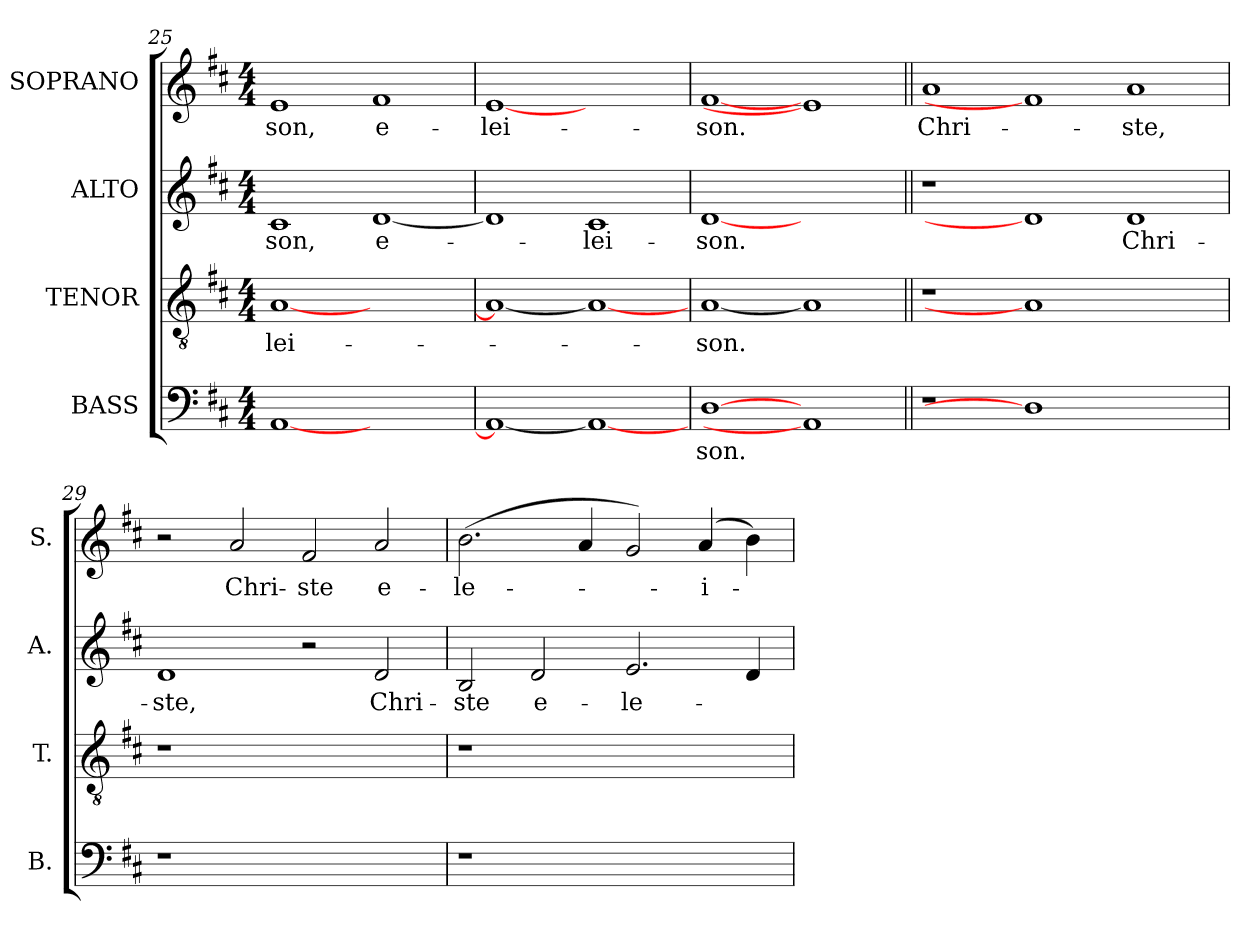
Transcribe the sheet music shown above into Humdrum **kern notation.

**kern	**text	**kern	**text	**kern	**text	**kern	**text
*part4	*part4	*part3	*part3	*part2	*part2	*part1	*part1
*staff4	*staff4	*staff3	*staff3	*staff2	*staff2	*staff1	*staff1
*I"BASS	*	*I"TENOR	*	*I"ALTO	*	*I"SOPRANO	*
*I'B.	*	*I'T.	*	*I'A.	*	*I'S.	*
*clefF4	*	*clefGv2	*	*clefG2	*	*clefG2	*
*	*	*ITrd7c12	*	*	*	*	*
*k[f#c#]	*	*k[f#c#]	*	*k[f#c#]	*	*k[f#c#]	*
*D:	*	*D:	*	*D:	*	*D:	*
*M4/4	*	*M4/4	*	*M4/4	*	*M4/4	*
=25	=25	=25	=25	=25	=25	=25	=25
!	!	!	!LO:LY:b:color=#000000	!	!	!	!
!	!	!	!	!	!LO:LY:b:color=#000000	!	!
!	!	!	!	!	!	!	!LO:LY:b:color=#000000
[1AAi	.	[1AAi	-lei-	1c#i	-son,	1ei	-son,
!	!	!	!	!	!LO:LY:b:color=#000000	!	!
!	!	!	!	!	!	!	!LO:LY:b:color=#000000
1ryy	.	1ryy	.	[1di	e-	1f#i	e-
=26	=26	=26	=26	=26	=26	=26	=26
!	!	!	!	!	!	!	!LO:LY:b:color=#000000
1AAi_	.	1AAi_	.	1di]	.	[1ei	-lei-
!	!	!	!	!	!LO:LY:b:color=#000000	!	!
1AAi_	.	1AAi_	.	1c#i	-lei-	1ryy	.
=27	=27	=27	=27	=27	=27	=27	=27
!	!LO:LY:b:color=#000000	!	!	!	!	!	!
!	!	!	!LO:LY:b:color=#000000	!	!	!	!
!	!	!	!	!	!LO:LY:b:color=#000000	!	!
!	!	!	!	!	!	!	!LO:LY:b:color=#000000
[1Di	-son.	[1AAi	-son.	[1di	-son.	[1f#i	-son.
1AAi]	.	1AAi]	.	1ryy	.	1ei]	.
!!LO:LB:g=z
=28||	=28||	=28||	=28||	=28||	=28||	=28||	=28||
!LO:N:vis=1	!	!LO:N:vis=1	!	!	!	!	!
*	*	*	*	*	*	*MM176	*
!	!	!	!	!	!	!	!LO:LY:b:color=#000000
1r	.	1r	.	1r	.	1ai	Chri-
1Di]	.	1AAi]	.	1di]	.	1f#i]	.
!	!	!	!	!	!LO:LY:b:color=#000000	!	!
!	!	!	!	!	!	!	!LO:LY:b:color=#000000
1ryy	.	1ryy	.	1di	Chri-	1ai	-ste,
=29	=29	=29	=29	=29	=29	=29	=29
!LO:N:vis=1	!	!LO:N:vis=1	!	!	!	!	!
!	!	!	!	!	!LO:LY:b:color=#000000	!	!
1r	.	1r	.	1di	-ste,	2r	.
!	!	!	!	!	!	!	!LO:LY:b:color=#000000
.	.	.	.	.	.	2ai/	Chri-
!	!	!	!	!	!	!	!LO:LY:b:color=#000000
1ryy	.	1ryy	.	2r	.	2f#i/	-ste
!	!	!	!	!	!LO:LY:b:color=#000000	!	!
!	!	!	!	!	!	!	!LO:LY:b:color=#000000
.	.	.	.	2di/	Chri-	2ai/	e-
=30	=30	=30	=30	=30	=30	=30	=30
!LO:N:vis=1	!	!LO:N:vis=1	!	!	!	!	!
!	!	!	!	!	!LO:LY:b:color=#000000	!	!
!	!	!	!	!	!	!	!LO:LY:b:color=#000000
1r	.	1r	.	2Bi/	-ste	(2.bi\	-le-
!	!	!	!	!	!LO:LY:b:color=#000000	!	!
.	.	.	.	2di/	e-	.	.
.	.	.	.	.	.	4ai/	.
!	!	!	!	!	!LO:LY:b:color=#000000	!	!
1ryy	.	1ryy	.	2.ei/	-le-	2gi/)	.
!	!	!	!	!	!	!	!LO:LY:b:color=#000000
.	.	.	.	.	.	(4ai/	-i-
.	.	.	.	4di/	.	4bi\)	.
=	=	=	=	=	=	=	=
*-	*-	*-	*-	*-	*-	*-	*-
